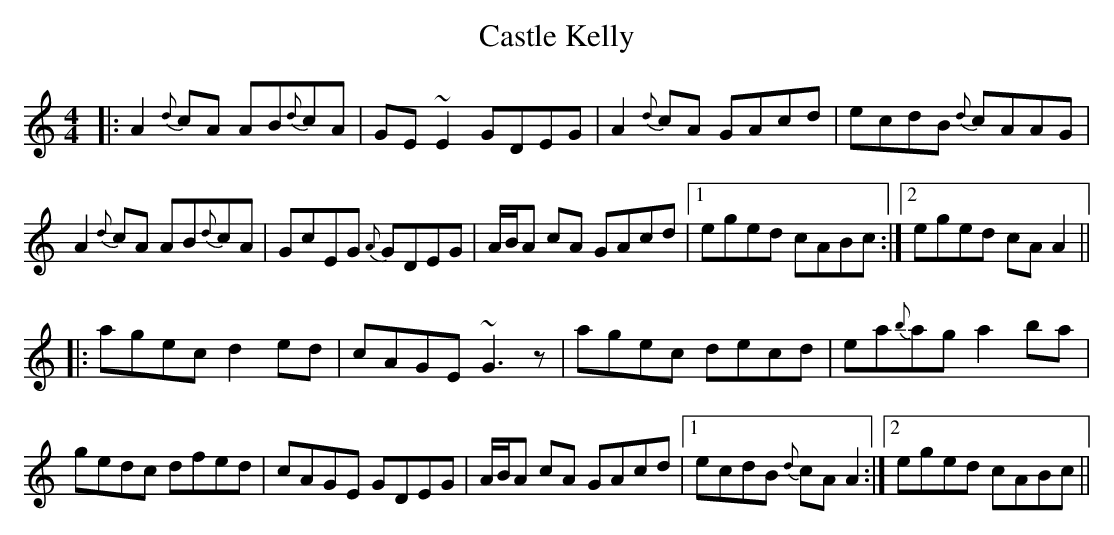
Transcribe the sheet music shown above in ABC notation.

X:1
T:Castle Kelly
M:4/4
L:1/8
K:C
|: A2{d}cA AB{d}cA | GE~E2 GDEG | A2{d}cA GAcd | ecdB {d}cAAG |
A2{d}cA AB{d}cA | GcEG {A}GDEG | A/B/A cA GAcd |1 eged cABc :|2 eged cAA2 ||
|: agec d2 ed | cAGE ~G3 z | agec decd | ea{b}ag a2ba |
gedc dfed | cAGE GDEG | A/B/A cA GAcd |1 ecdB {d}cAA2 :|2 eged cABc ||
